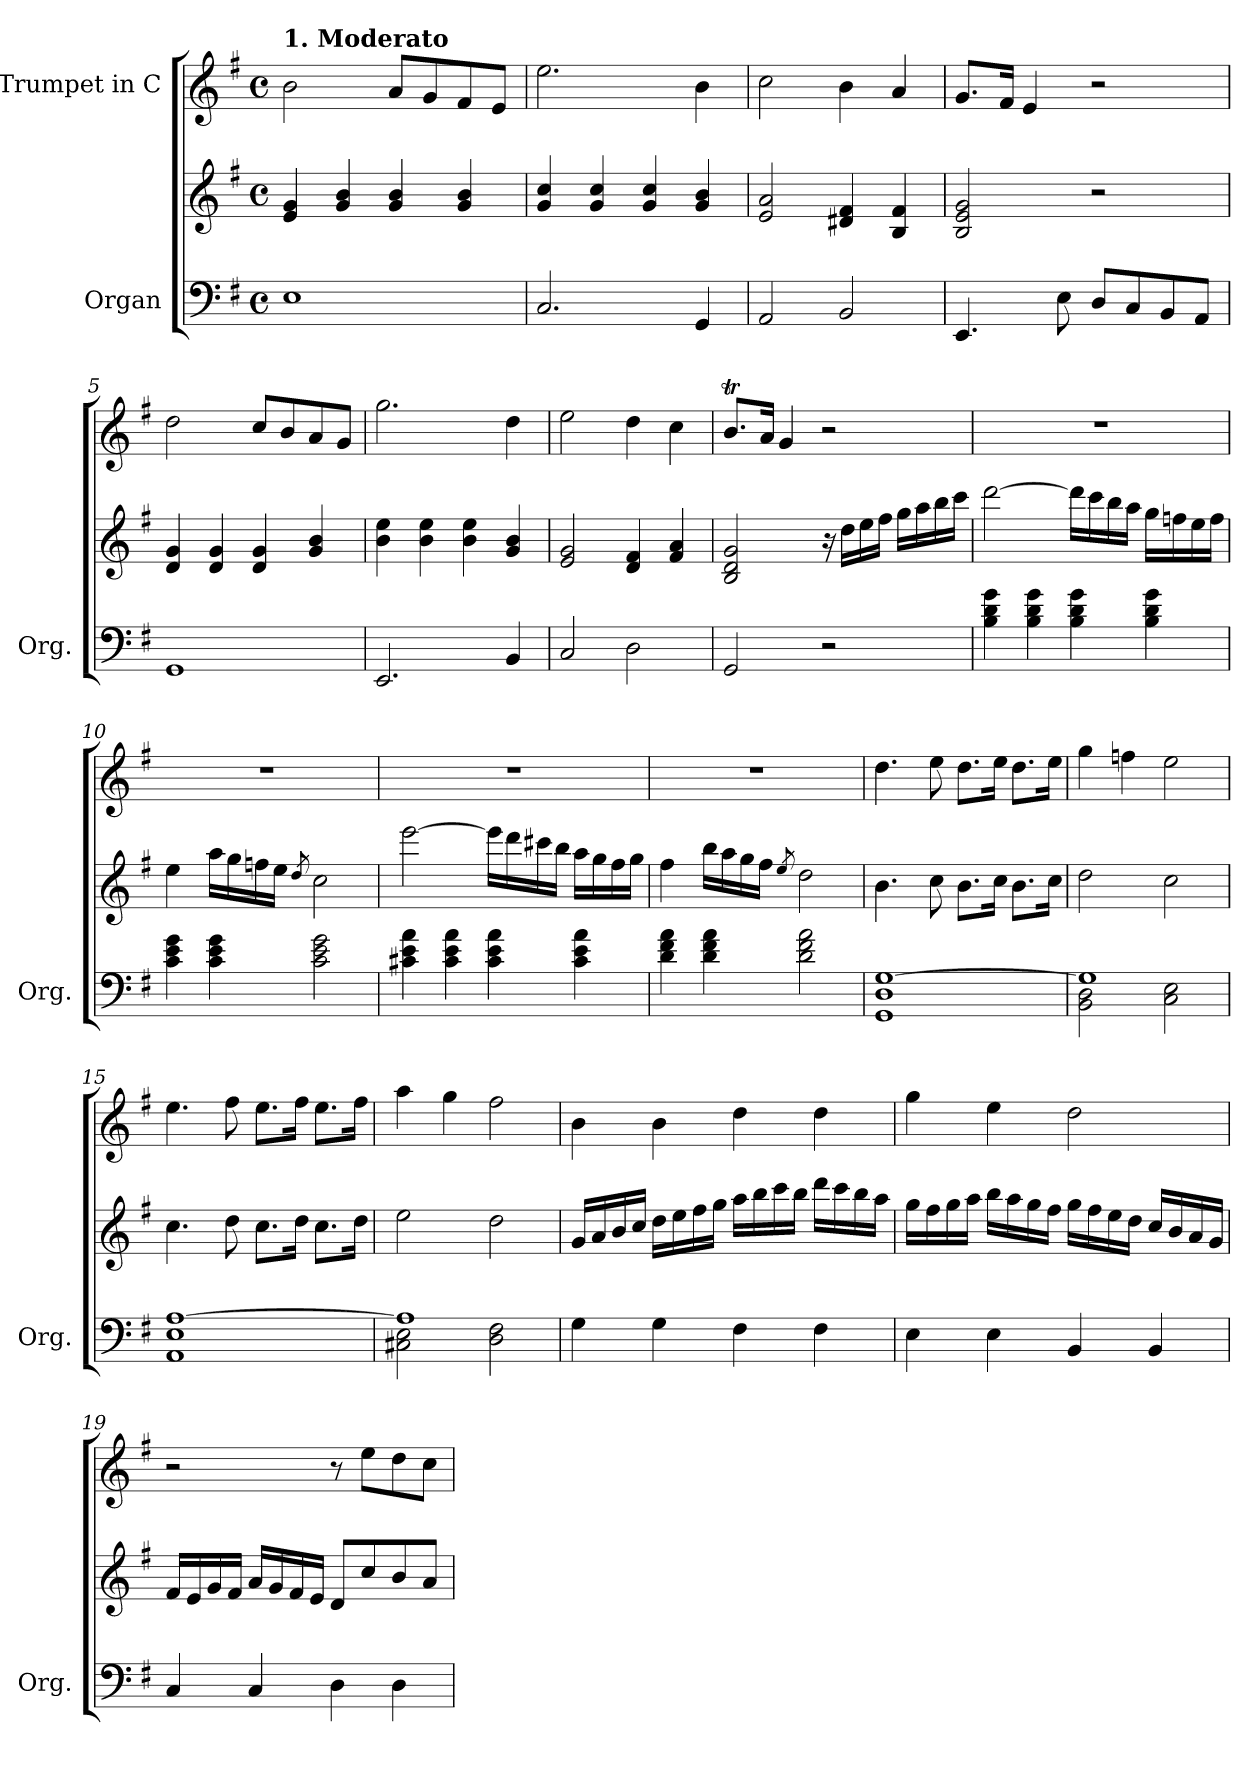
**kern	**kern	**kern
*part2	*part2	*part1
*staff3	*staff2	*staff1
*I"Organ	*	*I"Trumpet in C
*I'Org.	*	*
*clefF4	*clefG2	*clefG2
*k[f#]	*k[f#]	*k[f#]
*G:	*G:	*G:
*M4/4	*M4/4	*M4/4
*met(c)	*met(c)	*met(c)
*MM90	*MM90	*MM90
=1	=1	=1
!	!	!LO:TX:a:B:t=1. Moderato
1E	4e/ 4g/	2b\
.	4g/ 4b/	.
.	4g/ 4b/	8a/L
.	.	8g/
.	4g/ 4b/	8f#/
.	.	8e/J
=2	=2	=2
2.C/	4g/ 4cc/	2.ee\
.	4g/ 4cc/	.
.	4g/ 4cc/	.
4GG/	4g/ 4b/	4b\
=3	=3	=3
2AA/	2e/ 2a/	2cc\
2BB/	4d#X/ 4f#/	4b\
.	4B/ 4f#/	4a/
=4	=4	=4
4.EE/	2B/ 2e/ 2g/	8.g/L
.	.	16f#/Jk
.	.	4e/
8E\	.	.
8D/L	2r	2r
8C/	.	.
8BB/	.	.
8AA/J	.	.
=5	=5	=5
1GG	4d/ 4g/	2dd\
.	4d/ 4g/	.
.	4d/ 4g/	8cc/L
.	.	8b/
.	4g/ 4b/	8a/
.	.	8g/J
!!LO:LB:g=z
=6	=6	=6
2.EE/	4b\ 4ee\	2.gg\
.	4b\ 4ee\	.
.	4b\ 4ee\	.
4BB/	4g/ 4b/	4dd\
=7	=7	=7
2C/	2e/ 2g/	2ee\
2D\	4d/ 4f#/	4dd\
.	4f#/ 4a/	4cc\
=8	=8	=8
2GG/	2B/ 2d/ 2g/	8.bt/L
.	.	16a/Jk
.	.	4g/
2r	16r	2r
.	16dd\LL	.
.	16ee\	.
.	16ff#\JJ	.
.	16gg\LL	.
.	16aa\	.
.	16bb\	.
.	16ccc\JJ	.
=9	=9	=9
4B\ 4d\ 4g\	[2ddd\	1r
4B\ 4d\ 4g\	.	.
4B\ 4d\ 4g\	16ddd\LL]	.
.	16ccc\	.
.	16bb\	.
.	16aa\JJ	.
4B\ 4d\ 4g\	16gg\LL	.
.	16ffn\	.
.	16ee\	.
.	16ff\JJ	.
=10	=10	=10
4c\ 4e\ 4g\	4ee\	1r
4c\ 4e\ 4g\	16aa\LL	.
.	16gg\	.
.	16ffn\	.
.	16ee\JJ	.
.	8qdd/	.
2c\ 2e\ 2g\	2cc\	.
!!LO:LB:g=z
=11	=11	=11
4c#X\ 4e\ 4a\	[2eee\	1r
4c#\ 4e\ 4a\	.	.
4c#\ 4e\ 4a\	16eee\LL]	.
.	16ddd\	.
.	16ccc#X\	.
.	16bb\JJ	.
4c#\ 4e\ 4a\	16aa\LL	.
.	16gg\	.
.	16ff#\	.
.	16gg\JJ	.
=12	=12	=12
4d\ 4f#\ 4a\	4ff#\	1r
4d\ 4f#\ 4a\	16bb\LL	.
.	16aa\	.
.	16gg\	.
.	16ff#\JJ	.
.	8qee/	.
2d\ 2f#\ 2a\	2dd\	.
=13	=13	=13
*^	*	*
[>1G	1GG 1D	4.b\	4.dd\
.	.	8cc\	8ee\
.	.	8.b\L	8.dd\L
.	.	16cc\Jk	16ee\Jk
.	.	8.b\L	8.dd\L
.	.	16cc\Jk	16ee\Jk
=14	=14	=14	=14
1G]	2BB\ 2D\	2dd\	4gg\
.	.	.	4ffn\
.	2C\ 2E\	2cc\	2ee\
=15	=15	=15	=15
[>1A	1AA 1E	4.cc\	4.ee\
.	.	8dd\	8ff#\
.	.	8.cc\L	8.ee\L
.	.	16dd\Jk	16ff#\Jk
.	.	8.cc\L	8.ee\L
.	.	16dd\Jk	16ff#\Jk
!!LO:LB:g=z
=16	=16	=16	=16
1A]	2C#X\ 2E\	2ee\	4aa\
.	.	.	4gg\
.	2D\ 2F#\	2dd\	2ff#\
*v	*v	*	*
=17	=17	=17
4G\	16g/LL	4b\
.	16a/	.
.	16b/	.
.	16cc/JJ	.
4G\	16dd\LL	4b\
.	16ee\	.
.	16ff#\	.
.	16gg\JJ	.
4F#\	16aa\LL	4dd\
.	16bb\	.
.	16ccc\	.
.	16bb\JJ	.
4F#\	16ddd\LL	4dd\
.	16ccc\	.
.	16bb\	.
.	16aa\JJ	.
=18	=18	=18
4E\	16gg\LL	4gg\
.	16ff#\	.
.	16gg\	.
.	16aa\JJ	.
4E\	16bb\LL	4ee\
.	16aa\	.
.	16gg\	.
.	16ff#\JJ	.
4BB/	16gg\LL	2dd\
.	16ff#\	.
.	16ee\	.
.	16dd\JJ	.
4BB/	16cc/LL	.
.	16b/	.
.	16a/	.
.	16g/JJ	.
!!LO:PB:g=z
=19	=19	=19
4C/	16f#/LL	2r
.	16e/	.
.	16g/	.
.	16f#/JJ	.
4C/	16a/LL	.
.	16g/	.
.	16f#/	.
.	16e/JJ	.
4D\	8d/L	8r
.	8cc/	8ee\L
4D\	8b/	8dd\
.	8a/J	8cc\J
=	=	=
*-	*-	*-
